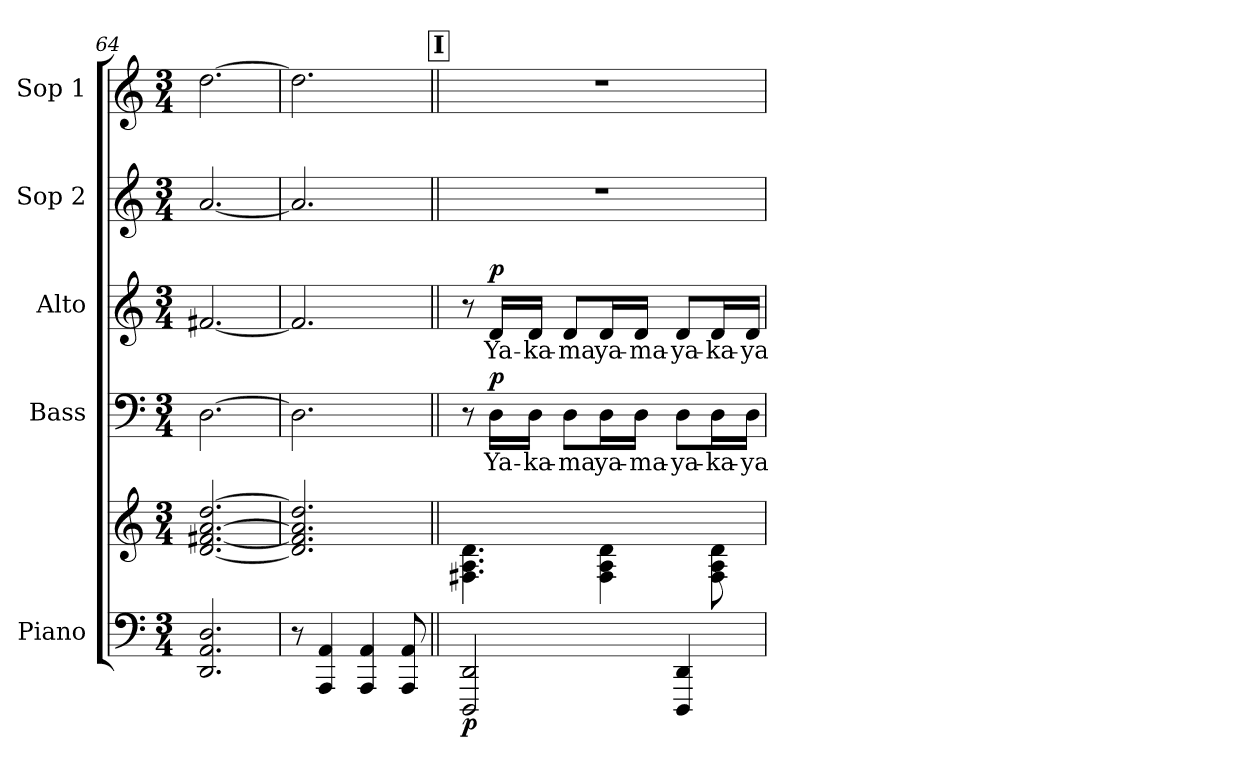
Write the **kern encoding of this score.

**kern	**kern	**dynam	**kern	**text	**dynam	**kern	**text	**dynam	**kern	**kern
*part5	*part5	*part5	*part4	*part4	*part4	*part3	*part3	*part3	*part2	*part1
*staff6	*staff5	*staff5/6	*staff4	*staff4	*staff4	*staff3	*staff3	*staff3	*staff2	*staff1
*I"Piano	*	*	*I"Bass	*	*	*I"Alto	*	*	*I"Sop 2	*I"Sop 1
*I'Pno.	*	*	*I'B.	*	*	*I'A.	*	*	*I'S.2	*I'S.1
*clefF4	*clefG2	*	*clefF4	*	*	*clefG2	*	*	*clefG2	*clefG2
*k[]	*k[]	*	*k[]	*	*	*k[]	*	*	*k[]	*k[]
*M3/4	*M3/4	*	*M3/4	*	*	*M3/4	*	*	*M3/4	*M3/4
=64	=64	=64	=64	=64	=64	=64	=64	=64	=64	=64
2.DD/ 2.AA/ 2.D/	[2.d/ [2.f#X/ [2.a/ [2.dd/	.	[2.D\	.	.	[2.f#X/	.	.	[2.a/	[2.dd\
=65	=65	=65	=65	=65	=65	=65	=65	=65	=65	=65
8r	2.d/] 2.f#/] 2.a/] 2.dd/]	.	2.D\]	.	.	2.f#/]	.	.	2.a/]	2.dd\]
4AAA/ 4AA/	.	.	.	.	.	.	.	.	.	.
4AAA/ 4AA/	.	.	.	.	.	.	.	.	.	.
8AAA/ 8AA/	.	.	.	.	.	.	.	.	.	.
!!LO:LB:g=z
!!LO:REH:place=s1:a:B:fs=15.4267:t=I
=66||	=66||	=66||	=66||	=66||	=66||	=66||	=66||	=66||	=66||	=66||
!	!	!LO:DY:b=2	!	!	!	!	!	!	!	!
2DDD/ 2DD/	4.F#X\ 4.A\ 4.d\	p	8r	.	.	8r	.	.	2.r	2.r
!	!	!	!	!LO:LY:b	!LO:DY:b	!	!LO:LY:b	!LO:DY:b	!	!
.	.	.	16D\LL	Ya-	p	16d/LL	Ya-	p	.	.
!	!	!	!	!LO:LY:b	!	!	!LO:LY:b	!	!	!
.	.	.	16D\JJ	-ka-	.	16d/JJ	-ka-	.	.	.
!	!	!	!	!LO:LY:b	!	!	!LO:LY:b	!	!	!
.	.	.	8D\L	-ma	.	8d/L	-ma	.	.	.
!	!	!	!	!LO:LY:b	!	!	!LO:LY:b	!	!	!
.	4F#\ 4A\ 4d\	.	16D\L	ya-	.	16d/L	ya-	.	.	.
!	!	!	!	!LO:LY:b	!	!	!LO:LY:b	!	!	!
.	.	.	16D\JJ	-ma-	.	16d/JJ	-ma-	.	.	.
!	!	!	!	!LO:LY:b	!	!	!LO:LY:b	!	!	!
4DDD/ 4DD/	.	.	8D\L	-ya-	.	8d/L	-ya-	.	.	.
!	!	!	!	!LO:LY:b	!	!	!LO:LY:b	!	!	!
.	8F#\ 8A\ 8d\	.	16D\L	-ka-	.	16d/L	-ka-	.	.	.
!	!	!	!	!LO:LY:b	!	!	!LO:LY:b	!	!	!
.	.	.	16D\JJ	-ya	.	16d/JJ	-ya	.	.	.
=	=	=	=	=	=	=	=	=	=	=
*-	*-	*-	*-	*-	*-	*-	*-	*-	*-	*-
